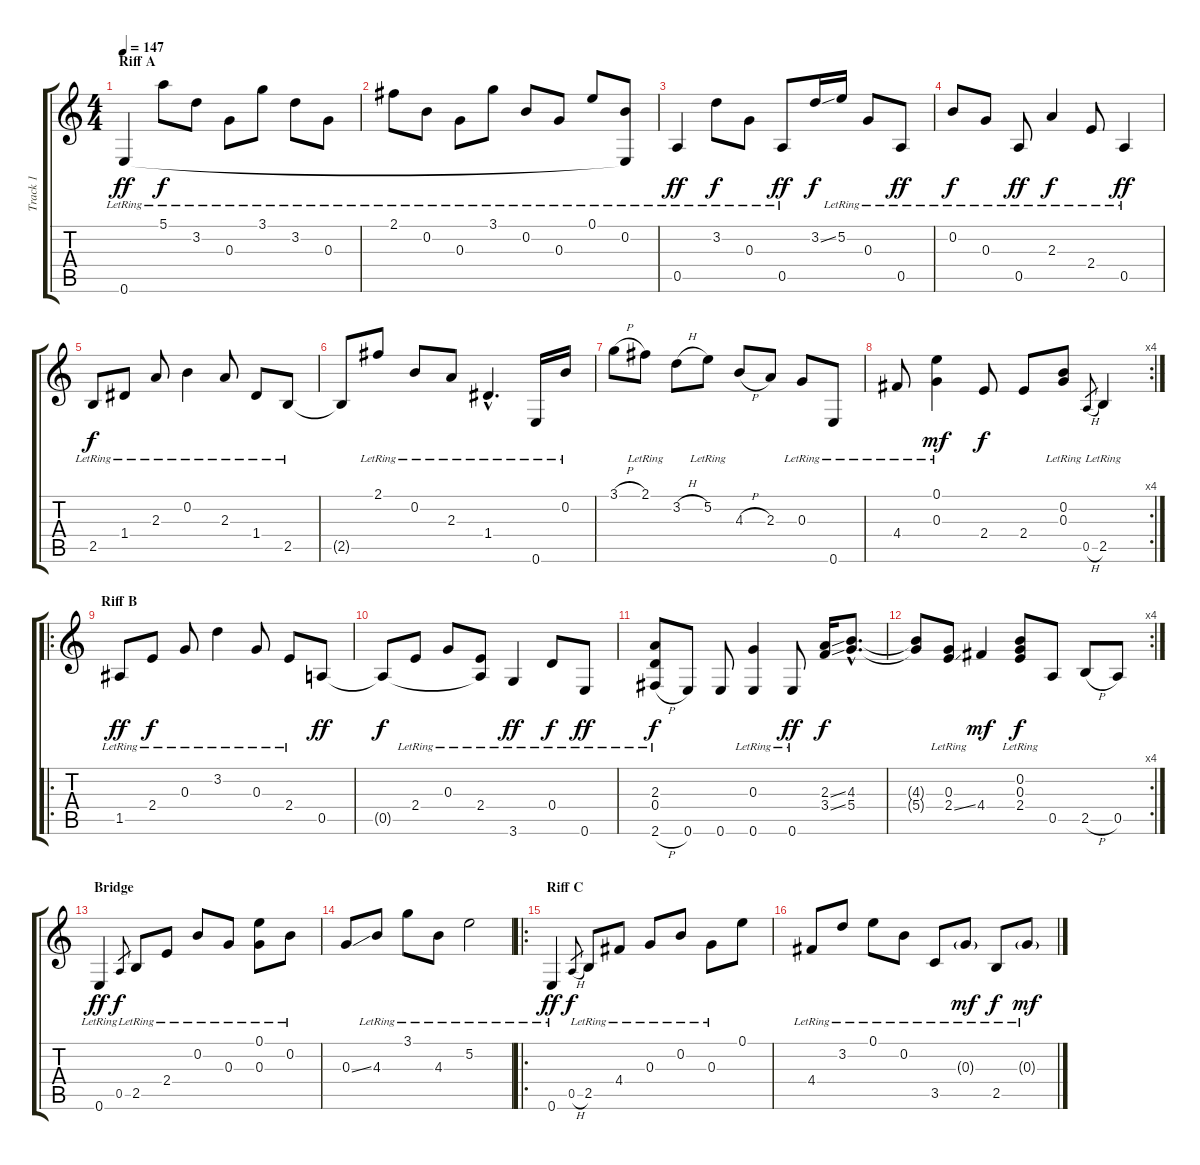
\track ("Track 1" "Track 1") {instrument acousticguitarsteel}
\staff {score tabs}
\tuning (E4 B3 G3 D3 A2 E2) {hide}
\ts (4 4)
\section ("" "Riff A")
\tempo 147
\clef g2
\ks c
0.6{lr}.4{dy ff instrument acousticguitarsteel} 5.1{lr}.8{dy f} 3.2{lr}.8 0.3{lr}.8 3.1{lr}.8 3.2{lr}.8 0.3{lr}.8 |
2.1{lr}.8 0.2{lr}.8 0.3{lr}.8 3.1{lr}.8 0.2{lr}.8 0.3{lr}.8 0.1{lr}.8 (0.2{lr} 0.6{t}).8 |
0.5{lr}.4{dy ff} 3.2{lr}.8{dy f} 0.3{lr}.8 0.5{lr}.8{dy ff} 3.2{ss}.16{dy f} 5.2{lr}.16 0.3{lr}.8 0.5{lr}.8{dy ff} |
0.2{lr}.8{dy f} 0.3{lr}.8 0.5{lr}.8{dy ff} 2.3{lr}.4{dy f} 2.4{lr}.8 0.5{lr}.4{dy ff} |
2.5{lr}.8{dy f} 1.4{lr}.8 2.3{lr}.8 0.2{lr}.4 2.3{lr}.8 1.4{lr}.8 2.5{lr}.8 |
2.5{t}.8 2.1{lr}.8 0.2{lr}.8 2.3{lr}.8 1.4{hac lr}.4{d} 0.6{lr}.16 0.2{lr}.16 |
3.1{h}.8 2.1{lr}.8 3.2{h}.8 5.2{lr}.8 4.3{h}.8 2.3.8 0.3{lr}.8 0.6{lr}.8 |
\rc 4
4.4{lr}.8 (0.1{lr} 0.3{lr}).4{dy mf} 2.4.8{dy f} 2.4.8 (0.2{lr} 0.3{lr}).8 0.5{h}.8{gr} 2.5{lr}.4 |
\ro
\section ("" "Riff B")
1.5{lr}.8{dy ff} 2.4{lr}.8{dy f} 0.3{lr}.8 3.2{lr}.4 0.3{lr}.8 2.4{lr}.8 0.5.8{dy ff} |
0.5{t}.8{dy f} 2.4{lr}.8 0.3{lr}.8 (2.4{lr} 0.5{t}).8 3.6{lr}.4{dy ff} 0.4{lr}.8{dy f} 0.6{lr}.8{dy ff} |
(2.3{lr} 0.4{lr} 2.6{h}).8{dy f} 0.6.8 0.6.8 (0.3{lr} 0.6).4 0.6{lr}.8{dy ff} (2.3{ss} 3.4{ss}).16{dy f} (4.3{hac} 5.4{hac}).8{d} |
\rc 4
(4.3{t} 5.4{t}).8 (0.3{lr} 2.4{ss}).8 4.4.4{dy mf} (0.2{lr} 0.3{lr} 2.4{lr}).8{dy f} 0.5.8 2.5{h}.8 0.5.8 |
\section ("" "Bridge")
0.6{lr}.4{dy ff} 0.5.8{gr dy f} 2.5{lr}.8 2.4{lr}.8 0.2{lr}.8 0.3{lr}.8 (0.1{lr} 0.3{lr}).8 0.2{lr}.8 |
0.3{ss}.8 4.3{lr}.8 3.1{lr}.8 4.3{lr}.8 5.2{lr}.2 |
\ro
\section ("" "Riff C")
0.6{lr}.4{dy ff} 0.5{h}.8{gr dy f} 2.5{lr}.8 4.4{lr}.8 0.3{lr}.8 0.2{lr}.8 0.3{lr}.8 0.1.8 |
4.4{lr}.8 3.2{lr}.8 0.1{lr}.8 0.2{lr}.8 3.5{lr}.8 0.3{g lr}.8{dy mf} 2.5{lr}.8{dy f} 0.3{g lr}.8{dy mf}
